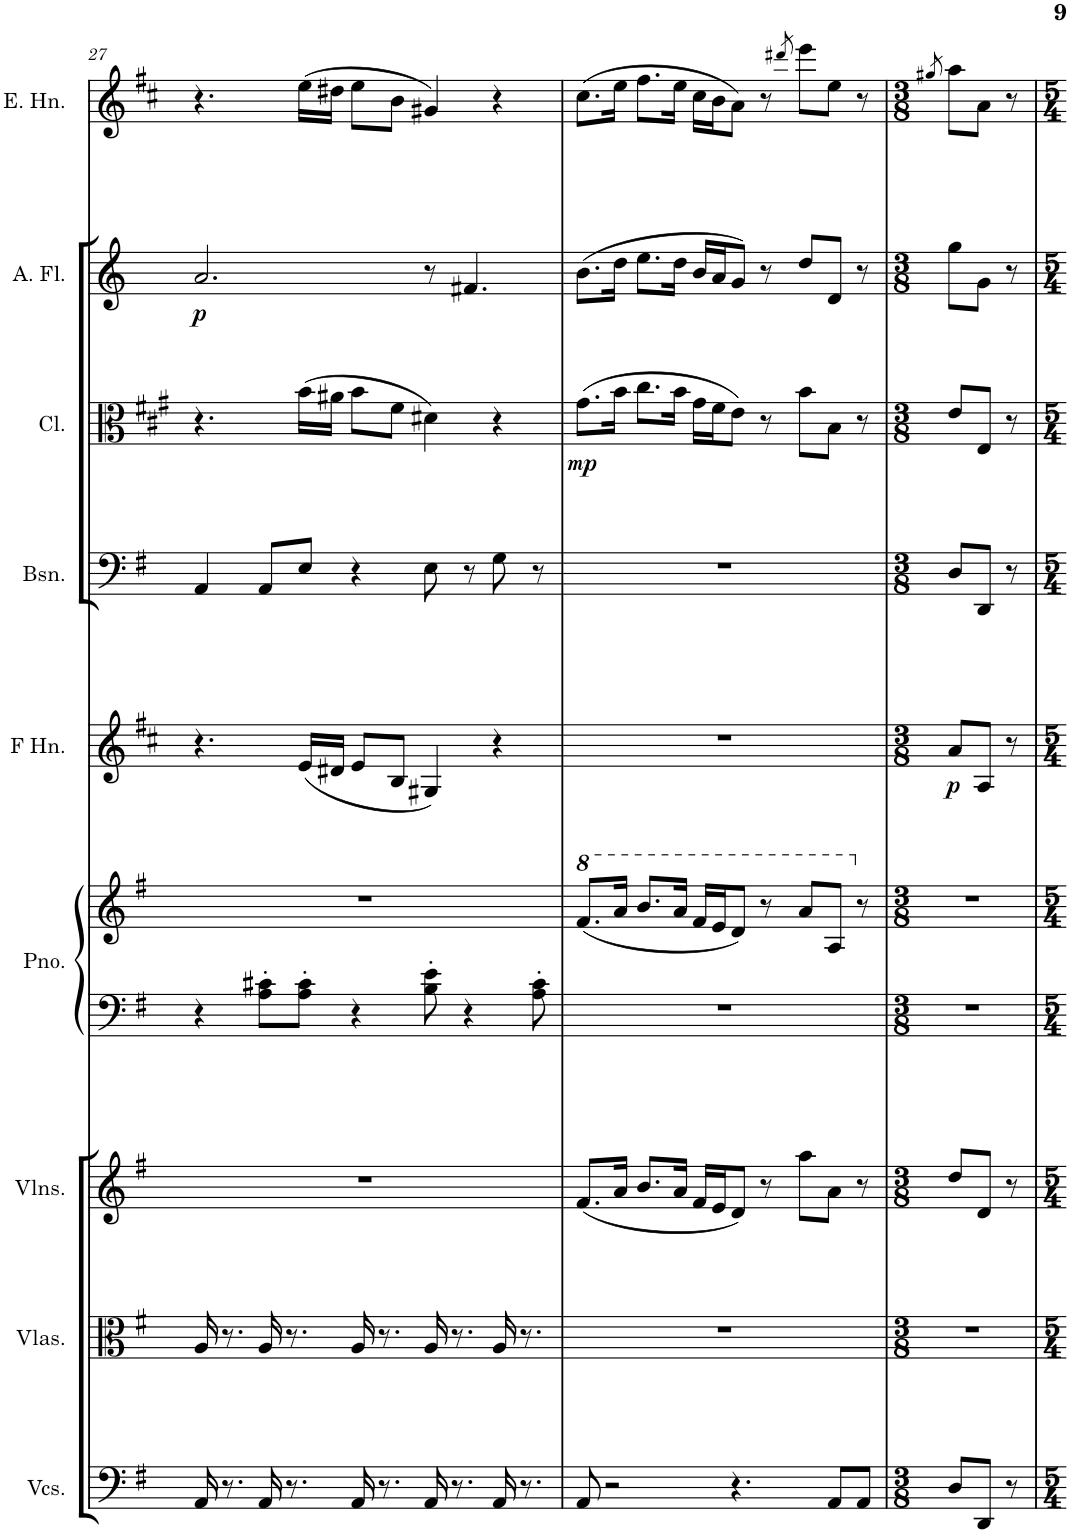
**kern	**kern	**kern	**kern	**kern	**kern	**dynam	**kern	**kern	**dynam	**kern	**dynam	**kern
*part9	*part8	*part7	*part6	*part6	*part5	*part5	*part4	*part3	*part3	*part2	*part2	*part1
*staff10	*staff9	*staff8	*staff7	*staff6	*staff5	*staff5	*staff4	*staff3	*staff3	*staff2	*staff2	*staff1
*I"Violoncellos	*I"Violas	*I"Violins	*I"Piano	*	*I"Horn in F	*	*I"Bassoon	*I"Clarinet	*	*I"Alto Flute	*	*I"English Horn
*I'Vcs.	*I'Vlas.	*I'Vlns.	*I'Pno.	*	*	*	*I'Bsn.	*I'Cl.	*	*I'A. Fl.	*	*I'E. Hn.
!!LO:PB:g=z
*clefF4	*clefC3	*clefG2	*clefF4	*clefG2	*clefG2	*	*clefF4	*clefC3	*	*clefG2	*	*clefG2
*	*	*	*	*	*Trd4c7	*	*	*Trd1c2	*	*Trd3c5	*	*Trd4c7
*k[f#]	*k[f#]	*k[f#]	*k[f#]	*k[f#]	*k[f#c#]	*	*k[f#]	*k[f#c#g#]	*	*k[]	*	*k[f#c#]
*M5/4	*M5/4	*M5/4	*M5/4	*M5/4	*M5/4	*	*M5/4	*M5/4	*	*M5/4	*	*M5/4
=27	=27	=27	=27	=27	=27	=27	=27	=27	=27	=27	=27	=27
!	!	!	!	!	!	!	!	!	!	!	!LO:DY:b	!
16AA/	16A/	4%5r	4r	4%5r	4.r	.	4AA/	4.r	.	2.a/	p	4.r
8.r	8.r	.	.	.	.	.	.	.	.	.	.	.
16AA/	16A/	.	8A\' 8c#X\'L	.	.	.	8AA/L	.	.	.	.	.
8.r	8.r	.	.	.	.	.	.	.	.	.	.	.
.	.	.	8A\' 8c#\'J	.	(16e/LL	.	8E/J	(16b\LL	.	.	.	(16ee\LL
.	.	.	.	.	16d#X/JJ	.	.	16a#X\JJ	.	.	.	16dd#X\JJ
16AA/	16A/	.	4r	.	8e/L	.	4r	8b\L	.	.	.	8ee\L
8.r	8.r	.	.	.	.	.	.	.	.	.	.	.
.	.	.	.	.	8B/J	.	.	8f#\J	.	.	.	8b\J
16AA/	16A/	.	8B\' 8e\'	.	4G#X/)	.	8E\	4d#X\)	.	8r	.	4g#X/)
8.r	8.r	.	.	.	.	.	.	.	.	.	.	.
.	.	.	4r	.	.	.	8r	.	.	4.f#X/	.	.
16AA/	16A/	.	.	.	4r	.	8G\	4r	.	.	.	4r
8.r	8.r	.	.	.	.	.	.	.	.	.	.	.
.	.	.	8A\' 8c#\'	.	.	.	8r	.	.	.	.	.
=28	=28	=28	=28	=28	=28	=28	=28	=28	=28	=28	=28	=28
*	*	*	*	*8va	*	*	*	*	*	*	*	*
!	!	!	!	!	!	!	!	!	!LO:DY:b	!	!	!
8AA/	4%5r	(8.f#/L	4%5r	(8.ff#/L	4%5r	.	4%5r	(8.g#\L	mp	(8.b\L	.	(8.cc#\L
2r	.	.	.	.	.	.	.	.	.	.	.	.
.	.	16a/Jk	.	16aa/Jk	.	.	.	16b\Jk	.	16dd\Jk	.	16ee\Jk
.	.	8.b/L	.	8.bb/L	.	.	.	8.cc#\L	.	8.ee\L	.	8.ff#\L
.	.	16a/Jk	.	16aa/Jk	.	.	.	16b\Jk	.	16dd\Jk	.	16ee\Jk
.	.	16f#/LL	.	16ff#/LL	.	.	.	16g#\LL	.	16b/LL	.	16cc#\LL
.	.	16e/J	.	16ee/J	.	.	.	16f#\J	.	16a/J	.	16b\J
4.r	.	8d/J)	.	8dd/J)	.	.	.	8e\J)	.	8g/J)	.	8a\J)
.	.	8r	.	8r	.	.	.	8r	.	8r	.	8r
.	.	.	.	.	.	.	.	.	.	.	.	8qddd#X/
.	.	8aa\L	.	8aa/L	.	.	.	8b\L	.	8dd/L	.	8eee\L
8AA/L	.	8a\J	.	8a/J	.	.	.	8B\J	.	8d/J	.	8ee\J
*	*	*	*	*X8va	*	*	*	*	*	*	*	*
8AA/J	.	8r	.	8r	.	.	.	8r	.	8r	.	8r
=29	=29	=29	=29	=29	=29	=29	=29	=29	=29	=29	=29	=29
*M3/8	*M3/8	*M3/8	*M3/8	*M3/8	*M3/8	*	*M3/8	*M3/8	*	*M3/8	*	*M3/8
.	.	.	.	.	.	.	.	.	.	.	.	8qgg#X/
!	!	!	!	!	!	!LO:DY:b	!	!	!	!	!	!
8D/L	4.r	8dd/L	4.r	4.r	8a/L	p	8D/L	8e/L	.	8gg\L	.	8aa\L
8DD/J	.	8d/J	.	.	8A/J	.	8DD/J	8E/J	.	8g\J	.	8a\J
8r	.	8r	.	.	8r	.	8r	8r	.	8r	.	8r
=	=	=	=	=	=	=	=	=	=	=	=	=
*-	*-	*-	*-	*-	*-	*-	*-	*-	*-	*-	*-	*-
